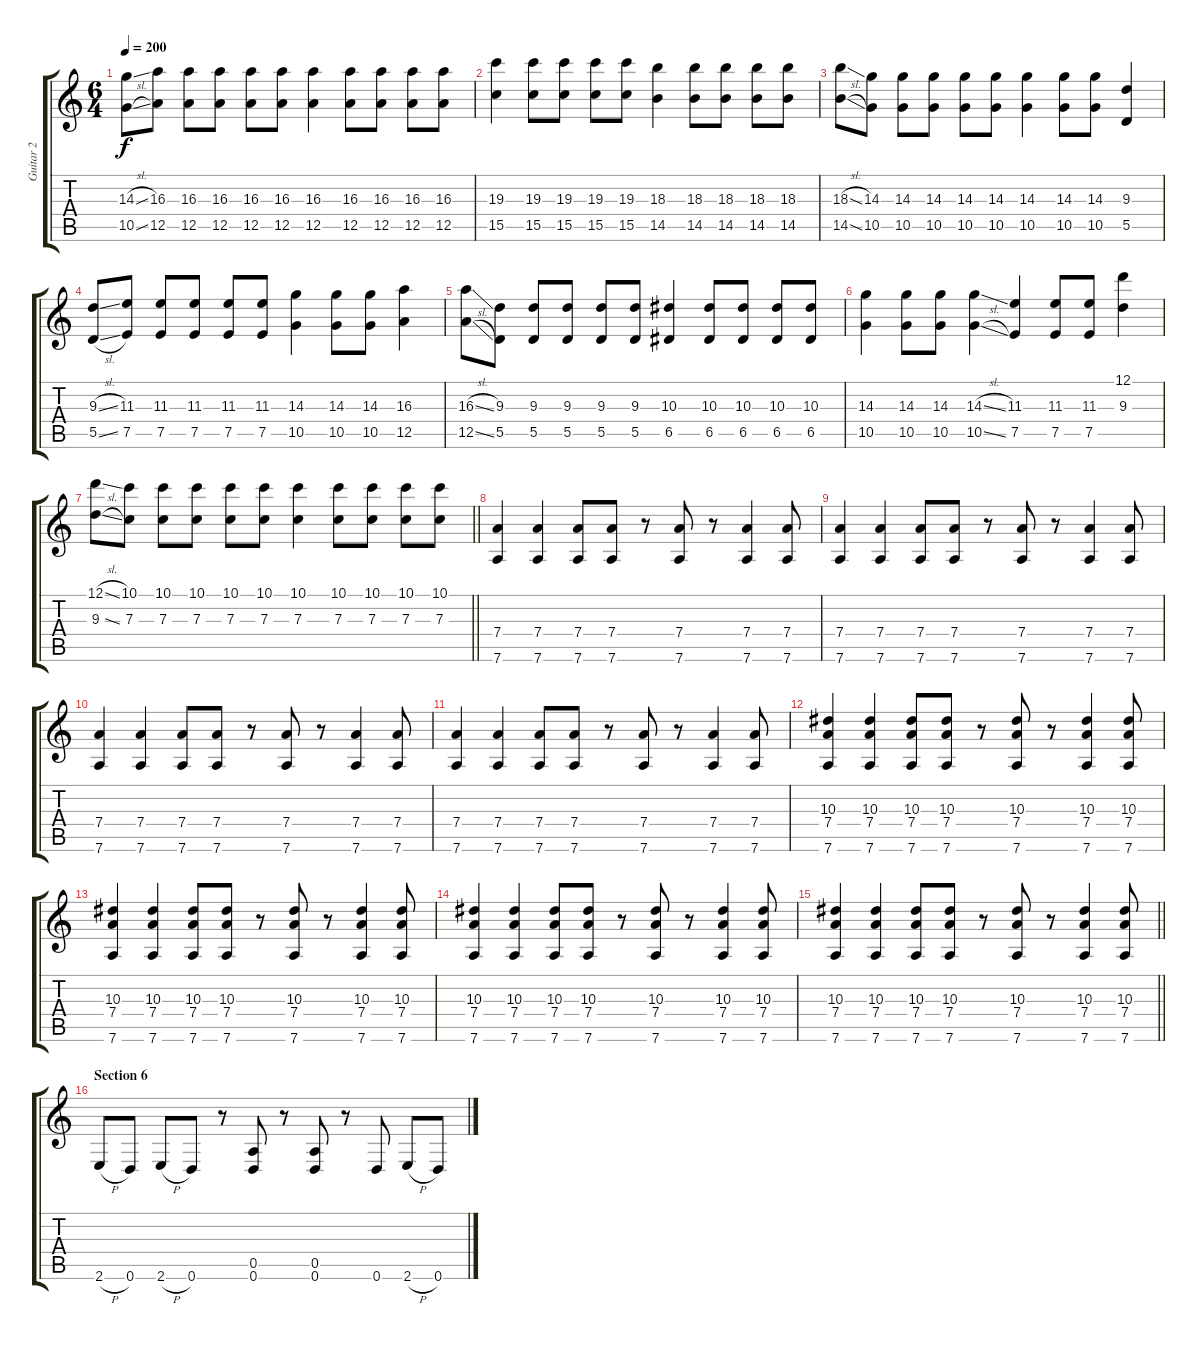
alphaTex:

\track ("Guitar 2" "Guitar 2") {instrument distortionguitar}
\staff {score tabs}
\tuning (D4 A3 F3 D3 A2 D2) {hide}
\ts (6 4)
\tempo 200
\clef g2
\ks c
(14.3{sl} 10.5{sl}).8{dy f} (16.3 12.5).8 (16.3 12.5).8 (16.3 12.5).8 (16.3 12.5).8 (16.3 12.5).8 (16.3 12.5).4 (16.3 12.5).8 (16.3 12.5).8 (16.3 12.5).8 (16.3 12.5).8 |
(19.3 15.5).4 (19.3 15.5).8 (19.3 15.5).8 (19.3 15.5).8 (19.3 15.5).8 (18.3 14.5).4 (18.3 14.5).8 (18.3 14.5).8 (18.3 14.5).8 (18.3 14.5).8 |
(18.3{sl} 14.5{sl}).8 (14.3 10.5).8 (14.3 10.5).8 (14.3 10.5).8 (14.3 10.5).8 (14.3 10.5).8 (14.3 10.5).4 (14.3 10.5).8 (14.3 10.5).8 (9.3 5.5).4 |
(9.3{sl} 5.5{sl}).8 (11.3 7.5).8 (11.3 7.5).8 (11.3 7.5).8 (11.3 7.5).8 (11.3 7.5).8 (14.3 10.5).4 (14.3 10.5).8 (14.3 10.5).8 (16.3 12.5).4 |
(16.3{sl} 12.5{sl}).8 (9.3 5.5).8 (9.3 5.5).8 (9.3 5.5).8 (9.3 5.5).8 (9.3 5.5).8 (10.3 6.5).4 (10.3 6.5).8 (10.3 6.5).8 (10.3 6.5).8 (10.3 6.5).8 |
(14.3 10.5).4 (14.3 10.5).8 (14.3 10.5).8 (14.3{sl} 10.5{sl}).4 (11.3 7.5).4 (11.3 7.5).8 (11.3 7.5).8 (12.1 9.3).4 |
\barLineRight lightlight
(12.1{sl} 9.3{sl}).8 (10.1 7.3).8 (10.1 7.3).8 (10.1 7.3).8 (10.1 7.3).8 (10.1 7.3).8 (10.1 7.3).4 (10.1 7.3).8 (10.1 7.3).8 (10.1 7.3).8 (10.1 7.3).8 |
(7.4 7.6).4 (7.4 7.6).4 (7.4 7.6).8 (7.4 7.6).8 r.8 (7.4 7.6).8 r.8 (7.4 7.6).4 (7.4 7.6).8 |
(7.4 7.6).4 (7.4 7.6).4 (7.4 7.6).8 (7.4 7.6).8 r.8 (7.4 7.6).8 r.8 (7.4 7.6).4 (7.4 7.6).8 |
(7.4 7.6).4 (7.4 7.6).4 (7.4 7.6).8 (7.4 7.6).8 r.8 (7.4 7.6).8 r.8 (7.4 7.6).4 (7.4 7.6).8 |
(7.4 7.6).4 (7.4 7.6).4 (7.4 7.6).8 (7.4 7.6).8 r.8 (7.4 7.6).8 r.8 (7.4 7.6).4 (7.4 7.6).8 |
(10.3 7.4 7.6).4 (10.3 7.4 7.6).4 (10.3 7.4 7.6).8 (10.3 7.4 7.6).8 r.8 (10.3 7.4 7.6).8 r.8 (10.3 7.4 7.6).4 (10.3 7.4 7.6).8 |
(10.3 7.4 7.6).4 (10.3 7.4 7.6).4 (10.3 7.4 7.6).8 (10.3 7.4 7.6).8 r.8 (10.3 7.4 7.6).8 r.8 (10.3 7.4 7.6).4 (10.3 7.4 7.6).8 |
(10.3 7.4 7.6).4 (10.3 7.4 7.6).4 (10.3 7.4 7.6).8 (10.3 7.4 7.6).8 r.8 (10.3 7.4 7.6).8 r.8 (10.3 7.4 7.6).4 (10.3 7.4 7.6).8 |
\barLineRight lightlight
(10.3 7.4 7.6).4 (10.3 7.4 7.6).4 (10.3 7.4 7.6).8 (10.3 7.4 7.6).8 r.8 (10.3 7.4 7.6).8 r.8 (10.3 7.4 7.6).4 (10.3 7.4 7.6).8 |
\section ("" "Section 6")
2.6{h}.8 0.6.8 2.6{h}.8 0.6.8 r.8 (0.5 0.6).8 r.8 (0.5 0.6).8 r.8 0.6.8 2.6{h}.8 0.6.8
